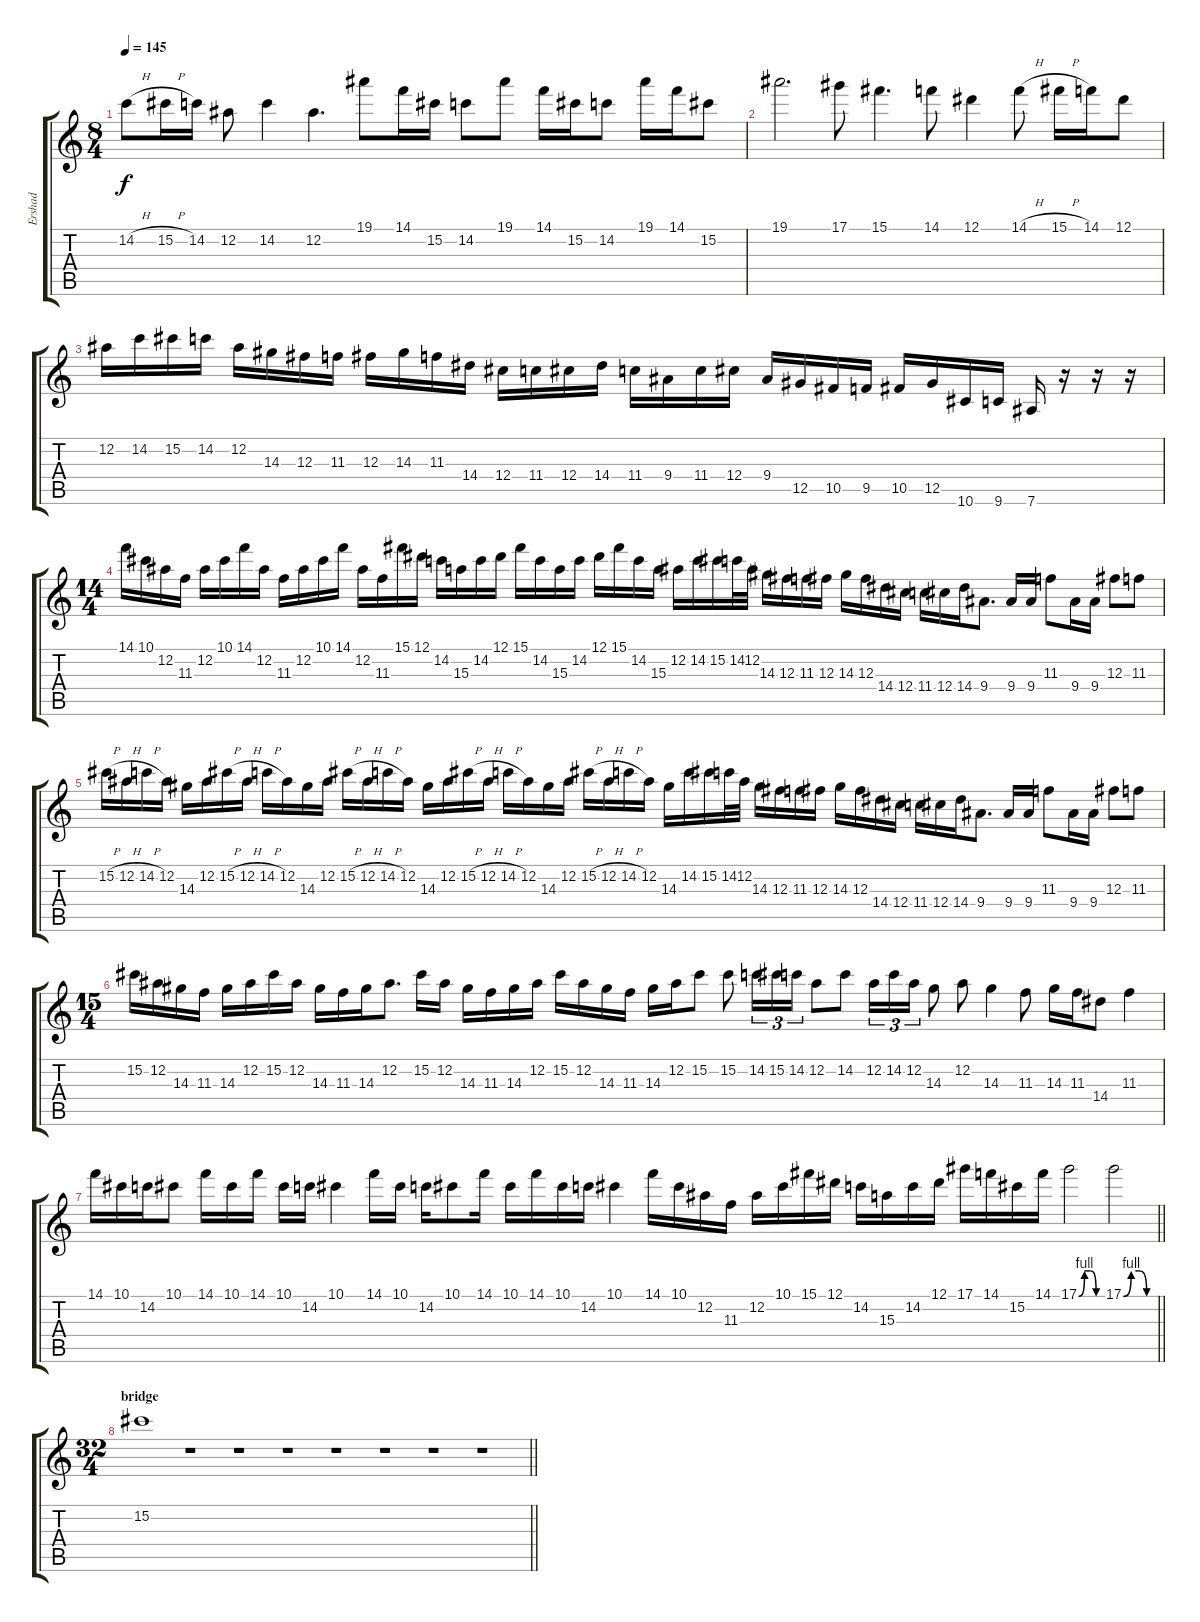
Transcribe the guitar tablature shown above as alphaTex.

\track ("Ershad" "Ershad") {instrument distortionguitar}
\staff {score tabs}
\tuning (Eb4 Bb3 Gb3 Db3 Ab2 Eb2) {hide}
\ts (8 4)
\tempo 145
\clef g2
\ks c
14.2{h}.8{dy f} 15.2{h}.16 14.2.16 12.2.8 14.2.4 12.2.4{d} 19.1.8 14.1.16 15.2.16 14.2.8 19.1.8 14.1.16 15.2.16 14.2.8 19.1.16 14.1.16 15.2.8 |
19.1.2{d} 17.1.8 15.1.4{d} 14.1.8 12.1.4 14.1{h}.8 15.1{h}.16 14.1.16 12.1.8 |
12.2.16 14.2.16 15.2.16 14.2.16 12.2.16 14.3.16 12.3.16 11.3.16 12.3.16 14.3.16 11.3.16 14.4.16 12.4.16 11.4.16 12.4.16 14.4.16 11.4.16 9.4.16 11.4.16 12.4.16 9.4.16 12.5.16 10.5.16 9.5.16 10.5.16 12.5.16 10.6.16 9.6.16 7.6.16 r.16 r.16 r.16 |
\ts (14 4)
14.1.16 10.1.16 12.2.16 11.3.16 12.2.16 10.1.16 14.1.16 12.2.16 11.3.16 12.2.16 10.1.16 14.1.16 12.2.16 11.3.16 15.1.16 12.1.16 14.2.16 15.3.16 14.2.16 12.1.16 15.1.16 14.2.16 15.3.16 14.2.16 12.1.16 15.1.16 14.2.16 15.3.16 12.2.16 14.2.16 15.2.16 14.2.32 12.2.32 14.3.16 12.3.16 11.3.16 12.3.16 14.3.16 12.3.16 14.4.16 12.4.16 11.4.16 12.4.16 14.4.16 9.4.8{d} 9.4.16 9.4.16 11.3.8 9.4.16 9.4.16 12.3.8 11.3.8 |
15.2{h}.16 12.2{h}.16 14.2{h}.16 12.2.16 14.3.16 12.2.16 15.2{h}.16 12.2{h}.16 14.2{h}.16 12.2.16 14.3.16 12.2.16 15.2{h}.16 12.2{h}.16 14.2{h}.16 12.2.16 14.3.16 12.2.16 15.2{h}.16 12.2{h}.16 14.2{h}.16 12.2.16 14.3.16 12.2.16 15.2{h}.16 12.2{h}.16 14.2{h}.16 12.2.16 14.3.16 14.2.16 15.2.16 14.2.32 12.2.32 14.3.16 12.3.16 11.3.16 12.3.16 14.3.16 12.3.16 14.4.16 12.4.16 11.4.16 12.4.16 14.4.16 9.4.8{d} 9.4.16 9.4.16 11.3.8 9.4.16 9.4.16 12.3.8 11.3.8 |
\ts (15 4)
15.2.16 12.2.16 14.3.16 11.3.16 14.3.16 12.2.16 15.2.16 12.2.16 14.3.16 11.3.16 14.3.16 12.2.8{d} 15.2.16 12.2.16 14.3.16 11.3.16 14.3.16 12.2.16 15.2.16 12.2.16 14.3.16 11.3.16 14.3.16 12.2.16 15.2.8 15.2.8 14.2.16{tu (3 2)} 15.2.16{tu (3 2)} 14.2.16{tu (3 2)} 12.2.8 14.2.8 12.2.16{tu (3 2)} 14.2.16{tu (3 2)} 12.2.16{tu (3 2)} 14.3.8 12.2.8 14.3.4 11.3.8 14.3.16 11.3.16 14.4.8 11.3.4 |
\barLineRight lightlight
14.1.16 10.1.16 14.2.16 10.1.8 14.1.16 10.1.16 14.1.16 10.1.16 14.2.16 10.1.4 14.1.16 10.1.16 14.2.16 10.1.8 14.1.16 10.1.16 14.1.16 10.1.16 14.2.16 10.1.4 14.1.16 10.1.16 12.2.16 11.3.16 12.2.16 10.1.16 15.1.16 12.1.16 14.2.16 15.3.16 14.2.16 12.1.16 17.1.16 14.1.16 15.2.16 14.1.16 17.1{be (custom 0 0 15 4 30 4 45 0 60 0)}.2 17.1{be (custom 0 0 15 4 30 4 45 0 60 0)}.2 |
\ts (32 4)
\section ("" "bridge")
\barLineRight lightlight
15.2.1 r.1 r.1 r.1 r.1 r.1 r.1 r.1
